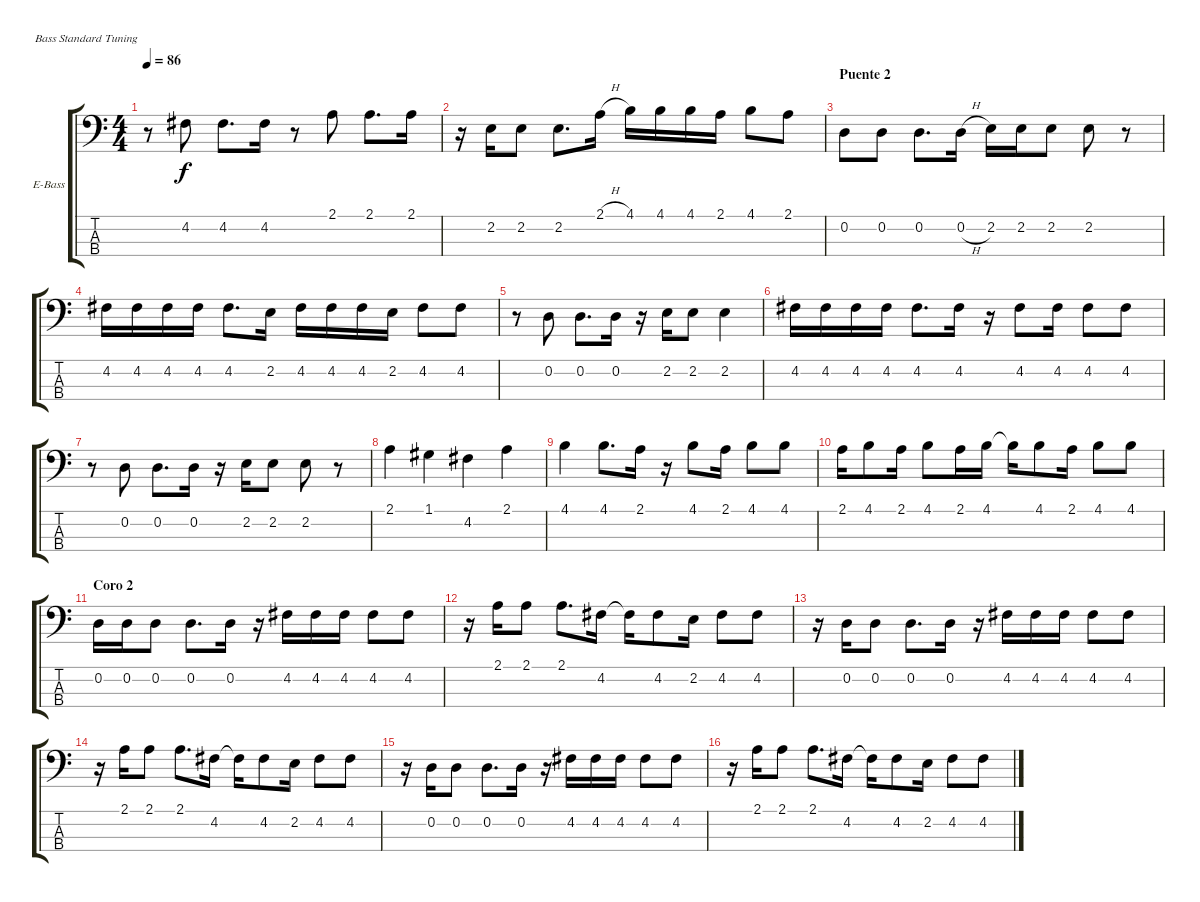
\defaultSystemsLayout 4
\bracketExtendMode groupsimilarinstruments
\firstSystemTrackNameOrientation horizontal
\otherSystemsTrackNameOrientation horizontal
\track ("Electric Bass" "E-Bass") {instrument electricbassfinger}
\staff {score tabs}
\tuning (G2 D2 A1 E1)
\ts (4 4)
\tempo 86
\clef f4
\ks c
r.8{dy f} 4.2.8 4.2.8{d} 4.2.16 r.8 2.1.8 2.1.8{d} 2.1.16 |
r.16 2.2.16 2.2.8 2.2.8{d} 2.1{h}.16 4.1.16 4.1.16 4.1.16 2.1.16 4.1.8 2.1.8 |
\section ("" "Puente 2")
0.2.8 0.2.8 0.2.8{d} 0.2{h}.16 2.2.16 2.2.16 2.2.8 2.2.8 r.8 |
4.2.16 4.2.16 4.2.16 4.2.16 4.2.8{d} 2.2.16 4.2.16 4.2.16 4.2.16 2.2.16 4.2.8 4.2.8 |
r.8 0.2.8 0.2.8{d} 0.2.16 r.16 2.2.16 2.2.8 2.2.4 |
4.2.16 4.2.16 4.2.16 4.2.16 4.2.8{d} 4.2.16 r.16 4.2.8 4.2.16 4.2.8 4.2.8 |
r.8 0.2.8 0.2.8{d} 0.2.16 r.16 2.2.16 2.2.8 2.2.8 r.8 |
2.1.4 1.1.4 4.2.4 2.1.4 |
4.1.4 4.1.8{d} 2.1.16 r.16 4.1.8 2.1.16 4.1.8 4.1.8 |
2.1.16 4.1.8 2.1.16 4.1.8 2.1.16 4.1.16 4.1{t}.16 4.1.8 2.1.16 4.1.8 4.1.8 |
\section ("" "Coro 2")
0.2.16 0.2.16 0.2.8 0.2.8{d} 0.2.16 r.16 4.2.16 4.2.16 4.2.16 4.2.8 4.2.8 |
r.16 2.1.16 2.1.8 2.1.8{d} 4.2.16 4.2{t}.16 4.2.8 2.2.16 4.2.8 4.2.8 |
r.16 0.2.16 0.2.8 0.2.8{d} 0.2.16 r.16 4.2.16 4.2.16 4.2.16 4.2.8 4.2.8 |
r.16 2.1.16 2.1.8 2.1.8{d} 4.2.16 4.2{t}.16 4.2.8 2.2.16 4.2.8 4.2.8 |
r.16 0.2.16 0.2.8 0.2.8{d} 0.2.16 r.16 4.2.16 4.2.16 4.2.16 4.2.8 4.2.8 |
r.16 2.1.16 2.1.8 2.1.8{d} 4.2.16 4.2{t}.16 4.2.8 2.2.16 4.2.8 4.2.8
